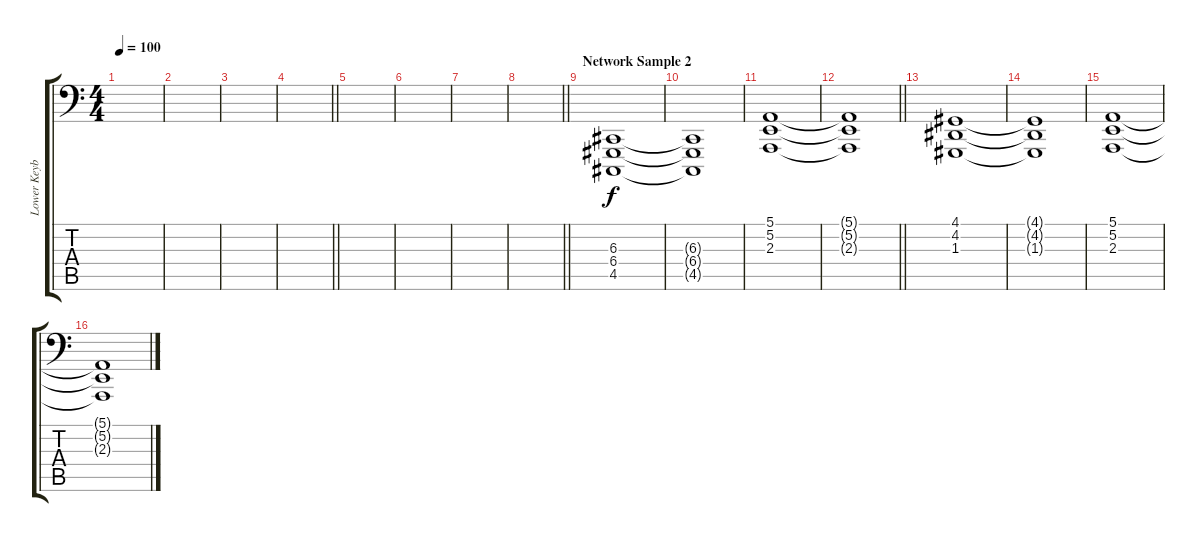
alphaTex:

\track ("Lower Keyboards 3" "Lower Keyb") {instrument brightacousticpiano}
\staff {score tabs}
\tuning (E2 B1 G1 D1 A0 E0) {hide}
\ts (4 4)
\tempo 100
\clef f4
\ks c
|
|
|
\barLineRight lightlight
|
|
|
|
\barLineRight lightlight
|
\section ("" "Network Sample 2")
(6.3 6.4 4.5).1 |
(6.3{t} 6.4{t} 4.5{t}).1 |
(5.1 5.2 2.3).1 |
\barLineRight lightlight
(5.1{t} 5.2{t} 2.3{t}).1 |
(4.1 4.2 1.3).1 |
(4.1{t} 4.2{t} 1.3{t}).1 |
(5.1 5.2 2.3).1 |
(5.1{t} 5.2{t} 2.3{t}).1
